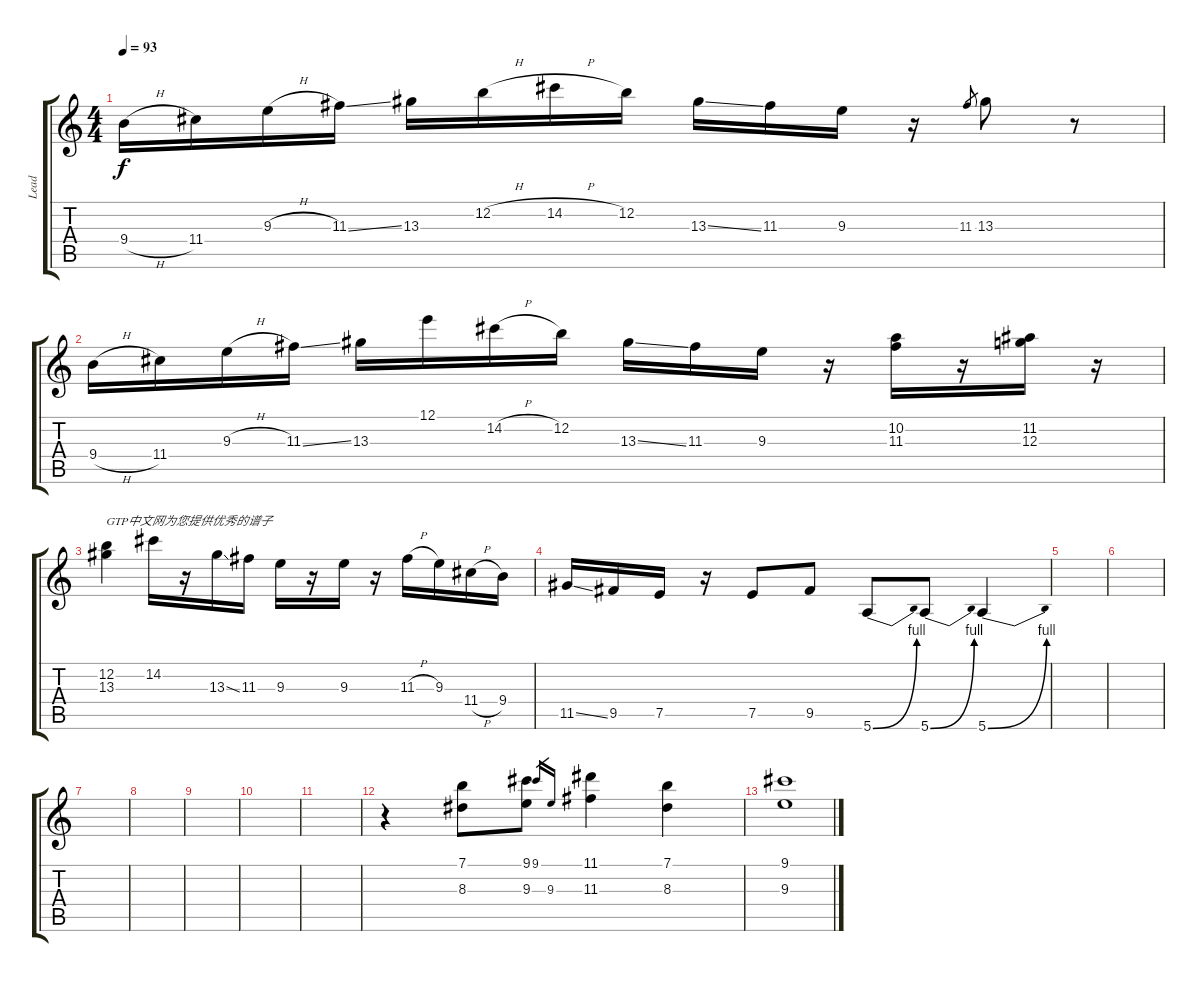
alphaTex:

\track ("Lead" "Lead") {instrument overdrivenguitar}
\staff {score tabs}
\tuning (E4 B3 G3 D3 A2 E2) {hide}
\ts (4 4)
\tempo 93
\clef g2
\ks c
9.4{h}.16{dy f instrument overdrivenguitar} 11.4.16 9.3{h}.16 11.3{ss}.16 13.3.16 12.2{h}.16 14.2{h}.16 12.2.16 13.3{ss}.16 11.3.16 9.3.16 r.16 11.3.8{gr} 13.3.8 r.8 |
9.4{h}.16 11.4.16 9.3{h}.16 11.3{ss}.16 13.3.16 12.1.16 14.2{h}.16 12.2.16 13.3{ss}.16 11.3.16 9.3.16 r.16 (10.2 11.3).16 r.16 (11.2 12.3).16 r.16 |
(12.2 13.3).4{txt "GTP中文网为您提供优秀的谱子"} 14.2.16 r.16 13.3{ss}.16 11.3.16 9.3.16 r.16 9.3.16 r.16 11.3{h}.16 9.3.16 11.4{h}.16 9.4.16 |
11.5{ss}.16 9.5.16 7.5.16 r.16 7.5.8 9.5.8 5.6{be (bend 0 0 60 4)}.8 5.6{be (bend 0 0 60 4)}.8 5.6{be (bend 0 0 60 4)}.4 |
|
|
|
|
|
|
|
r.4 (7.1 8.3).8 (9.1 9.3).8 9.1.16{gr} 9.3.16{gr} (11.1 11.3).4 (7.1 8.3).4 |
(9.1 9.3).1
